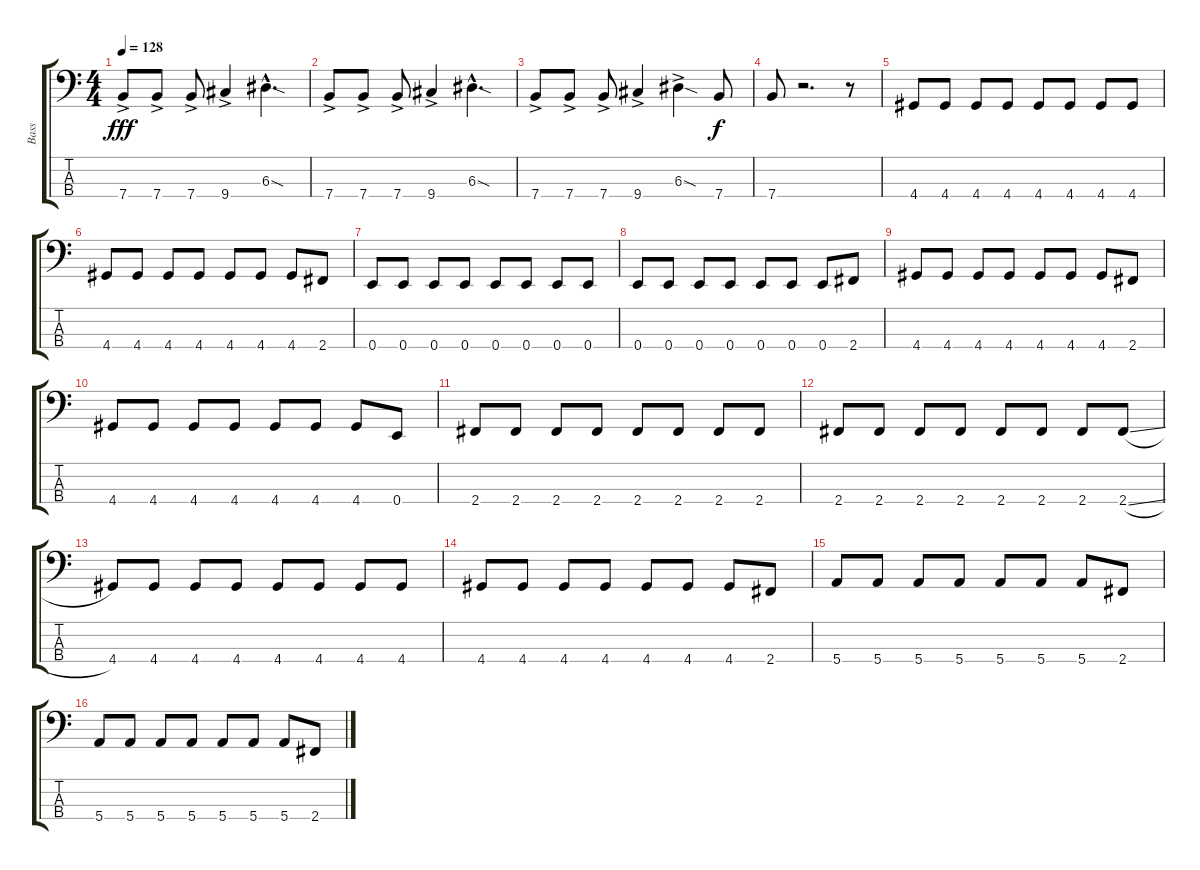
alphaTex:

\track ("Bass" "Bass") {instrument electricbassfinger}
\staff {score tabs}
\tuning (G2 D2 A1 E1) {hide}
\ts (4 4)
\tempo 128
\clef f4
\ks c
7.4{ac}.8{dy fff} 7.4{ac}.8 7.4{ac}.8 9.4{ac}.4 6.3{sod hac}.4{d} |
7.4{ac}.8 7.4{ac}.8 7.4{ac}.8 9.4{ac}.4 6.3{sod hac}.4{d} |
7.4{ac}.8 7.4{ac}.8 7.4{ac}.8 9.4{ac}.4 6.3{sod ac}.4 7.4.8{dy f} |
7.4.8 r.2{d} r.8 |
4.4.8 4.4.8 4.4.8 4.4.8 4.4.8 4.4.8 4.4.8 4.4.8 |
4.4.8 4.4.8 4.4.8 4.4.8 4.4.8 4.4.8 4.4.8 2.4.8 |
0.4.8 0.4.8 0.4.8 0.4.8 0.4.8 0.4.8 0.4.8 0.4.8 |
0.4.8 0.4.8 0.4.8 0.4.8 0.4.8 0.4.8 0.4.8 2.4.8 |
4.4.8 4.4.8 4.4.8 4.4.8 4.4.8 4.4.8 4.4.8 2.4.8 |
4.4.8 4.4.8 4.4.8 4.4.8 4.4.8 4.4.8 4.4.8 0.4.8 |
2.4.8 2.4.8 2.4.8 2.4.8 2.4.8 2.4.8 2.4.8 2.4.8 |
2.4.8 2.4.8 2.4.8 2.4.8 2.4.8 2.4.8 2.4.8 2.4{sl}.8 |
4.4.8 4.4.8 4.4.8 4.4.8 4.4.8 4.4.8 4.4.8 4.4.8 |
4.4.8 4.4.8 4.4.8 4.4.8 4.4.8 4.4.8 4.4.8 2.4.8 |
5.4.8 5.4.8 5.4.8 5.4.8 5.4.8 5.4.8 5.4.8 2.4.8 |
5.4.8 5.4.8 5.4.8 5.4.8 5.4.8 5.4.8 5.4.8 2.4.8
